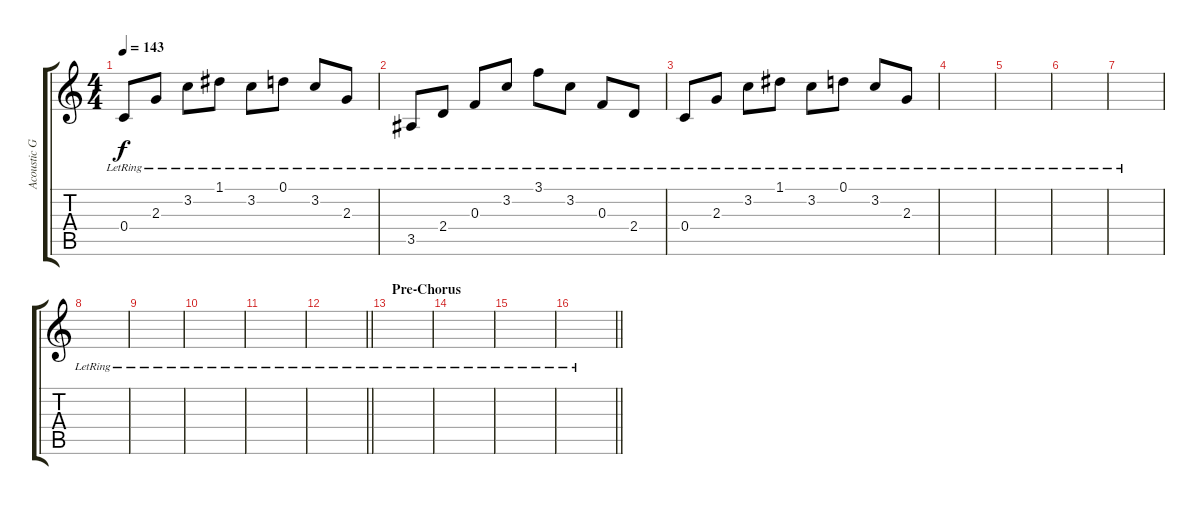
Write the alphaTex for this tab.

\track ("Acoustic Gtr" "Acoustic G") {instrument acousticguitarsteel}
\staff {score tabs}
\tuning (D4 A3 F3 C3 G2 C2) {hide}
\ts (4 4)
\tempo 143
\clef g2
\ks c
0.4{lr}.8{dy f} 2.3{lr}.8 3.2{lr}.8 1.1{lr}.8 3.2{lr}.8 0.1{lr}.8 3.2{lr}.8 2.3{lr}.8 |
3.5{lr}.8 2.4{lr}.8 0.3{lr}.8 3.2{lr}.8 3.1{lr}.8 3.2{lr}.8 0.3{lr}.8 2.4{lr}.8 |
0.4{lr}.8 2.3{lr}.8 3.2{lr}.8 1.1{lr}.8 3.2{lr}.8 0.1{lr}.8 3.2{lr}.8 2.3{lr}.8 |
|
|
|
|
|
|
|
|
\barLineRight lightlight
|
\section ("" "Pre-Chorus")
|
|
|
\barLineRight lightlight
